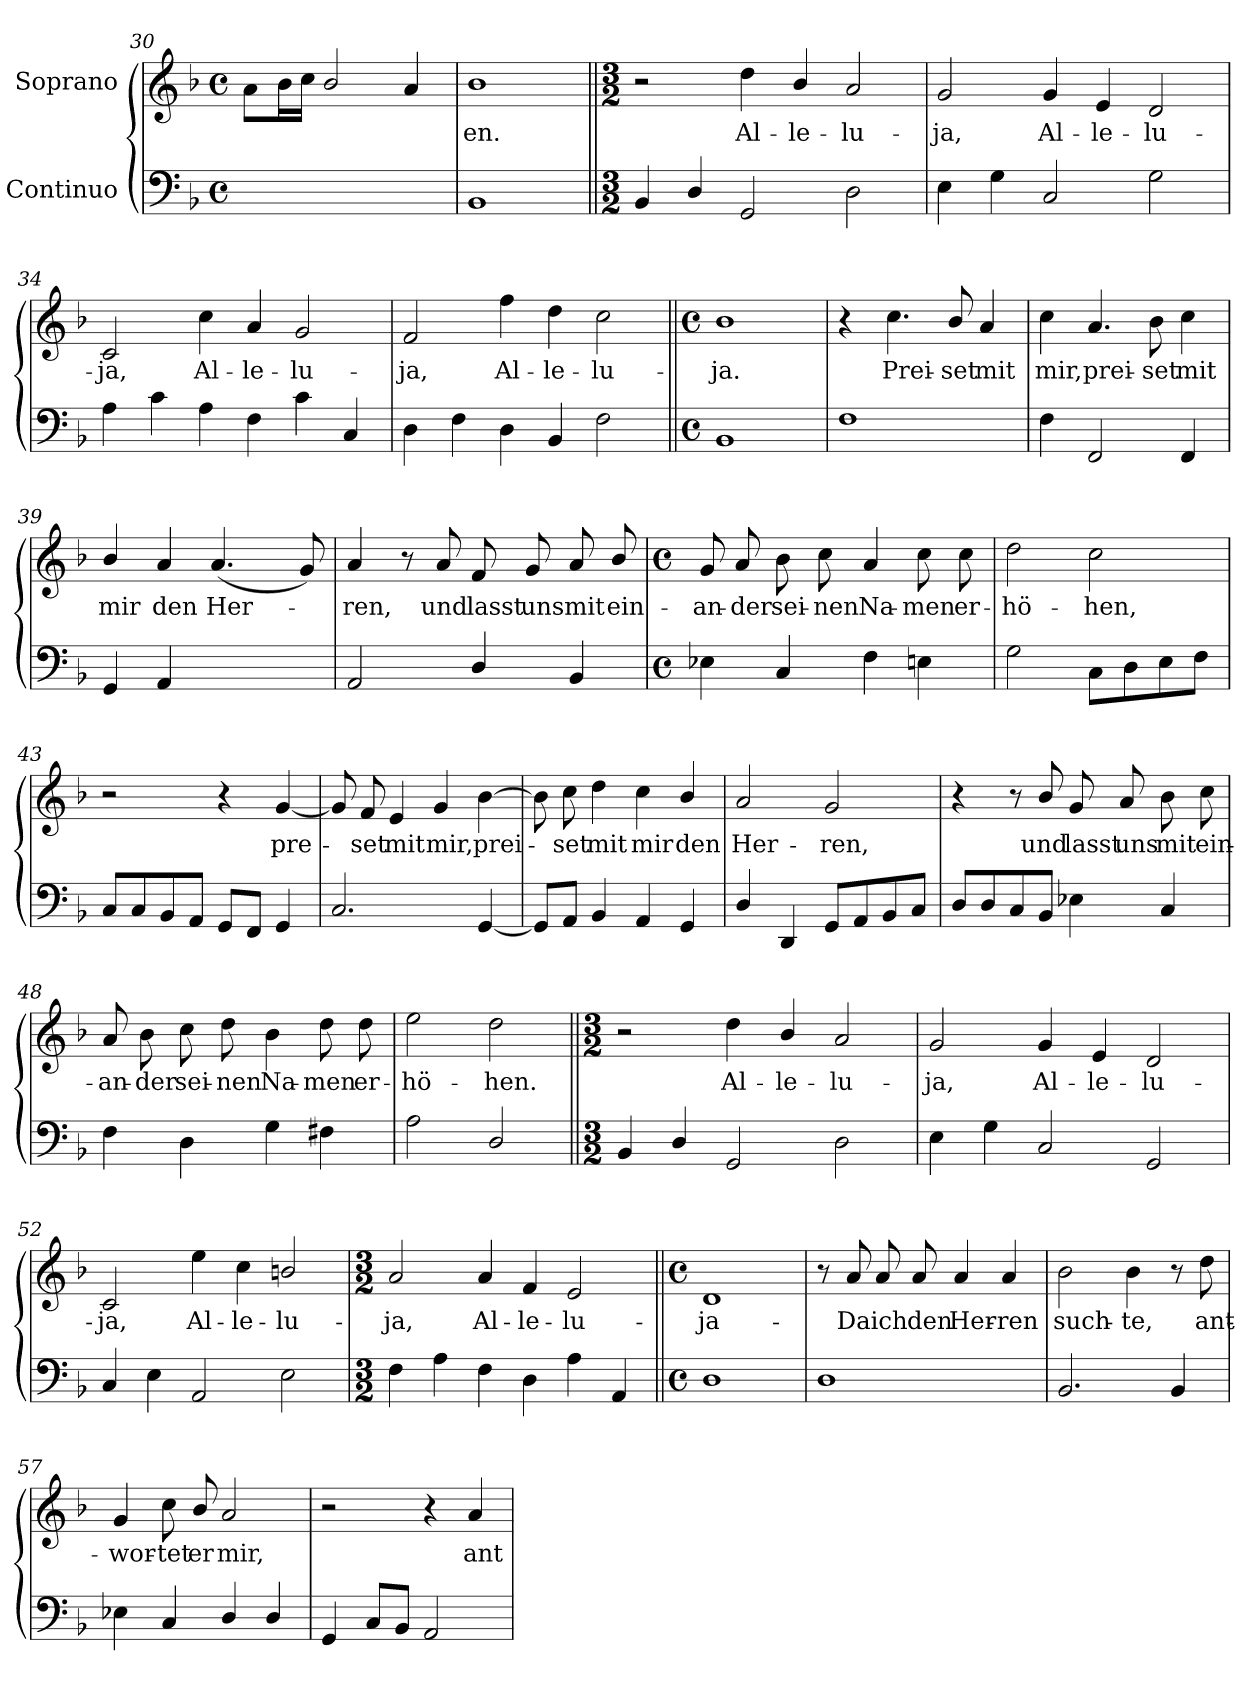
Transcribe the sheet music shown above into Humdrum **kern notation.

**kern	**text	**kern	**text
*part2	*part2	*part1	*part1
*staff2	*staff2	*staff1	*staff1
*I"Continuo	*	*I"Soprano	*
*clefF4	*	*clefG2	*
*k[b-]	*	*k[b-]	*
*F:	*	*F:	*
*M4/4	*	*M4/4	*
*met(c)	*	*met(c)	*
=30	=30	=30	=30
!	!LO:LY:b	!	!
[4Fyy	3	8aL	.
.	.	16b-L	.
.	.	16ccJJ	.
!	!LO:LY:b	!	!
2Fyy_	4	2b-/	.
!	!LO:LY:b	!	!
4Fyy]	3	4a	.
=31	=31	=31	=31
!	!	!	!LO:LY:b
1BB-	.	1b-	en.
=32||	=32||	=32||	=32||
*M3/2	*	*M3/2	*
4BB-	.	2r	.
4D/	.	.	.
!	!	!	!LO:LY:b
2GG	.	4dd	Al-
!	!	!	!LO:LY:b
.	.	4b-/	-le-
!	!	!	!LO:LY:b
2D	.	2a	-lu-
=33	=33	=33	=33
!	!	!	!LO:LY:b
4E	.	2g	-ja,
4G	.	.	.
!	!	!	!LO:LY:b
2C	.	4g	Al-
!	!	!	!LO:LY:b
.	.	4e	-le-
!	!	!	!LO:LY:b
2G	.	2d	-lu-
=34	=34	=34	=34
!	!	!	!LO:LY:b
4A	.	2c	-ja,
4c	.	.	.
!	!	!	!LO:LY:b
4A	.	4cc	Al-
!	!	!	!LO:LY:b
4F	.	4a	-le-
!	!	!	!LO:LY:b
4c	.	2g	-lu-
4C	.	.	.
=35	=35	=35	=35
!	!	!	!LO:LY:b
4D	.	2f	-ja,
4F	.	.	.
!	!	!	!LO:LY:b
4D	.	4ff	Al-
!	!	!	!LO:LY:b
4BB-	.	4dd	-le-
!	!	!	!LO:LY:b
2F	.	2cc	-lu-
!!LO:LB:g=z
=36||	=36||	=36||	=36||
*M4/4	*	*M4/4	*
*met(c)	*	*met(c)	*
!	!	!	!LO:LY:b
1BB-	.	1b-	-ja.
=37	=37	=37	=37
1F	.	4r	.
!	!	!	!LO:LY:b
.	.	4.cc	Prei-
!	!	!	!LO:LY:b
.	.	8b-/	-set
!	!	!	!LO:LY:b
.	.	4a	mit
=38	=38	=38	=38
!	!	!	!LO:LY:b
4F	.	4cc	mir,
!	!	!	!LO:LY:b
2FF	.	4.a	prei-
!	!	!	!LO:LY:b
.	.	8b-	-set
!	!	!	!LO:LY:b
4FF	.	4cc	mit
=39	=39	=39	=39
!	!	!	!LO:LY:b
4GG	.	4b-/	mir
!	!	!	!LO:LY:b
4AA	.	4a	den
!	!LO:LY:b	!	!LO:LY:b
[4BB-yy	7	(<4.a	Her-
!	!LO:LY:b	!	!
4BB-yy]	6	.	.
.	.	8g)	.
=40	=40	=40	=40
!	!	!	!LO:LY:b
2AA	.	4a	ren,
.	.	8r	.
!	!	!	!LO:LY:b
.	.	8a	und
!	!	!	!LO:LY:b
4D/	.	8f	lasst
!	!	!	!LO:LY:b
.	.	8g	uns
!	!	!	!LO:LY:b
4BB-	.	8a	mit
!	!	!	!LO:LY:b
.	.	8b-/	ein-
!!LO:LB:g=z
=41	=41	=41	=41
*M4/4	*	*M4/4	*
*met(c)	*	*met(c)	*
!	!	!	!LO:LY:b
4E-X	.	8g	-an-
!	!	!	!LO:LY:b
.	.	8a	-der
!	!	!	!LO:LY:b
4C	.	8b-	sei-
!	!	!	!LO:LY:b
.	.	8cc	-nen
!	!	!	!LO:LY:b
4F	.	4a	Na-
!	!	!	!LO:LY:b
4En	.	8cc	-men
!	!	!	!LO:LY:b
.	.	8cc	er-
=42	=42	=42	=42
!	!	!	!LO:LY:b
2G	.	2dd	-hö-
!	!	!	!LO:LY:b
8CL	.	2cc	-hen,
8D	.	.	.
8E	.	.	.
8FJ	.	.	.
=43	=43	=43	=43
8CL	.	2r	.
8C	.	.	.
8BB-	.	.	.
8AAJ	.	.	.
8GGL	.	4r	.
8FFJ	.	.	.
!	!	!	!LO:LY:b
4GG	.	[4g	pre-
=44	=44	=44	=44
2.C	.	8g]	.
!	!	!	!LO:LY:b
.	.	8f	set
!	!	!	!LO:LY:b
.	.	4e	mit
!	!	!	!LO:LY:b
.	.	4g	mir,
!	!	!	!LO:LY:b
[4GG	.	[4b-	prei-
=45	=45	=45	=45
8GGL]	.	8b-]	.
!	!	!	!LO:LY:b
8AAJ	.	8cc	set
!	!	!	!LO:LY:b
4BB-	.	4dd	mit
!	!	!	!LO:LY:b
4AA	.	4cc	mir
!	!	!	!LO:LY:b
4GG	.	4b-/	den
=46	=46	=46	=46
!	!	!	!LO:LY:b
4D/	.	2a	Her-
4DD	.	.	.
!	!	!	!LO:LY:b
8GGL	.	2g	-ren,
8AA	.	.	.
8BB-	.	.	.
8CJ	.	.	.
!!LO:LB:g=z
=47	=47	=47	=47
8DL	.	4r	.
8D	.	.	.
8C	.	8r	.
!	!	!	!LO:LY:b
8BB-J	.	8b-/	und
!	!	!	!LO:LY:b
4E-X	.	8g	lasst
!	!	!	!LO:LY:b
.	.	8a	uns
!	!	!	!LO:LY:b
4C	.	8b-	mit
!	!	!	!LO:LY:b
.	.	8cc	ein-
=48	=48	=48	=48
!	!	!	!LO:LY:b
4F	.	8a	-an-
!	!	!	!LO:LY:b
.	.	8b-	-der
!	!	!	!LO:LY:b
4D	.	8cc	sei-
!	!	!	!LO:LY:b
.	.	8dd	-nen
!	!	!	!LO:LY:b
4G	.	4b-	Na-
!	!	!	!LO:LY:b
4F#X	.	8dd	-men
!	!	!	!LO:LY:b
.	.	8dd	er-
=49	=49	=49	=49
!	!	!	!LO:LY:b
2A	.	2ee	-hö-
!	!	!	!LO:LY:b
2D/	.	2dd	-hen.
=50||	=50||	=50||	=50||
*M3/2	*	*M3/2	*
4BB-	.	2r	.
4D/	.	.	.
!	!	!	!LO:LY:b
2GG	.	4dd	Al-
!	!	!	!LO:LY:b
.	.	4b-/	-le-
!	!	!	!LO:LY:b
2D	.	2a	-lu-
=51	=51	=51	=51
!	!	!	!LO:LY:b
4E	.	2g	-ja,
4G	.	.	.
!	!	!	!LO:LY:b
2C	.	4g	Al-
!	!	!	!LO:LY:b
.	.	4e	-le-
!	!	!	!LO:LY:b
2GG	.	2d	-lu-
=52	=52	=52	=52
!	!	!	!LO:LY:b
4C	.	2c	-ja,
4E	.	.	.
!	!	!	!LO:LY:b
2AA	.	4ee	Al-
!	!	!	!LO:LY:b
.	.	4cc	-le-
!	!	!	!LO:LY:b
2E	.	2bn/	-lu-
!!LO:LB:g=z
=53	=53	=53	=53
*M3/2	*	*M3/2	*
!	!	!	!LO:LY:b
4F	.	2a	-ja,
4A	.	.	.
!	!	!	!LO:LY:b
4F	.	4a	Al-
!	!	!	!LO:LY:b
4D	.	4f	-le-
!	!	!	!LO:LY:b
4A	.	2e	-lu-
4AA	.	.	.
=54||	=54||	=54||	=54||
*M4/4	*	*M4/4	*
*met(c)	*	*met(c)	*
!	!	!	!LO:LY:b
1D	.	1d	-ja-
=55	=55	=55	=55
1D	.	8r	.
!	!	!	!LO:LY:b
.	.	8a	-Da
!	!	!	!LO:LY:b
.	.	8a	ich
!	!	!	!LO:LY:b
.	.	8a	den
!	!	!	!LO:LY:b
.	.	4a	Her-
!	!	!	!LO:LY:b
.	.	4a	-ren
=56	=56	=56	=56
!	!	!	!LO:LY:b
2.BB-	.	2b-	such-
!	!	!	!LO:LY:b
.	.	4b-	-te,
4BB-	.	8r	.
!	!	!	!LO:LY:b
.	.	8dd	ant-
=57	=57	=57	=57
!	!	!	!LO:LY:b
4E-X	.	4g	-wor-
!	!	!	!LO:LY:b
4C	.	8cc	-tet
!	!	!	!LO:LY:b
.	.	8b-/	er
!	!	!	!LO:LY:b
4D/	.	2a	mir,
4D/	.	.	.
=58	=58	=58	=58
4GG	.	2r	.
8CL	.	.	.
8BB-J	.	.	.
2AA	.	4r	.
!	!	!	!LO:LY:b
.	.	4a	ant-
=	=	=	=
*-	*-	*-	*-
